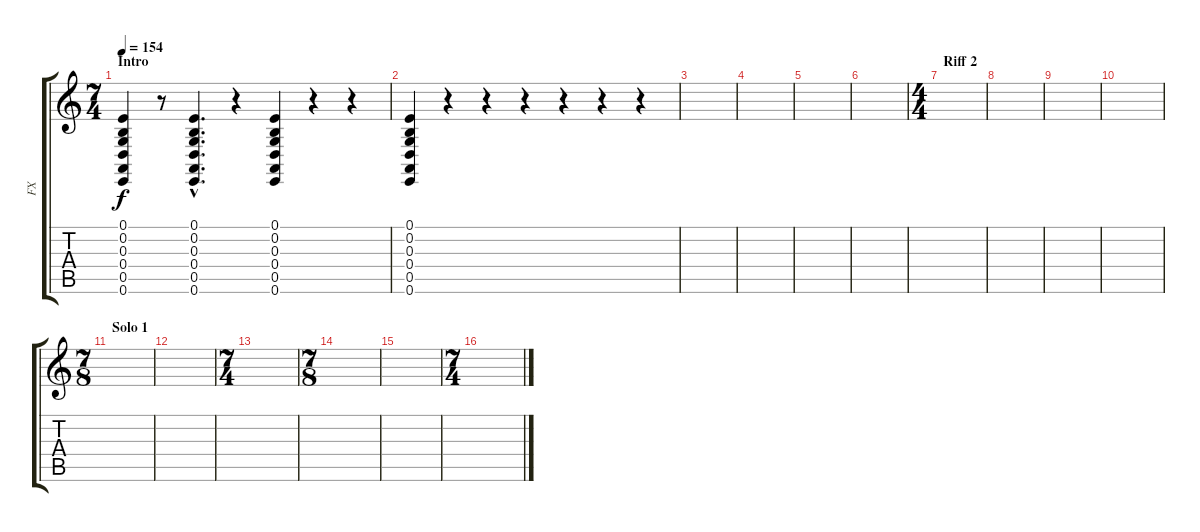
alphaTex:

\track ("FX" "FX") {instrument gunshot}
\staff {score tabs}
\tuning (E4 B3 G3 D3 A2 E2) {hide}
\ts (7 4)
\section ("" "Intro")
\tempo 154
\clef g2
\ks c
(0.1 0.2 0.3 0.4 0.5 0.6).4{dy f instrument gunshot} r.8 (0.1{hac} 0.2{hac} 0.3{hac} 0.4{hac} 0.5{hac} 0.6{hac}).4{d} r.4 (0.1 0.2 0.3 0.4 0.5 0.6).4 r.4 r.4 |
(0.1 0.2 0.3 0.4 0.5 0.6).4 r.4 r.4 r.4 r.4 r.4 r.4 |
|
|
|
|
\ts (4 4)
\section ("" "Riff 2")
|
|
|
|
\ts (7 8)
\section ("" "Solo 1")
|
|
\ts (7 4)
|
\ts (7 8)
|
|
\ts (7 4)
